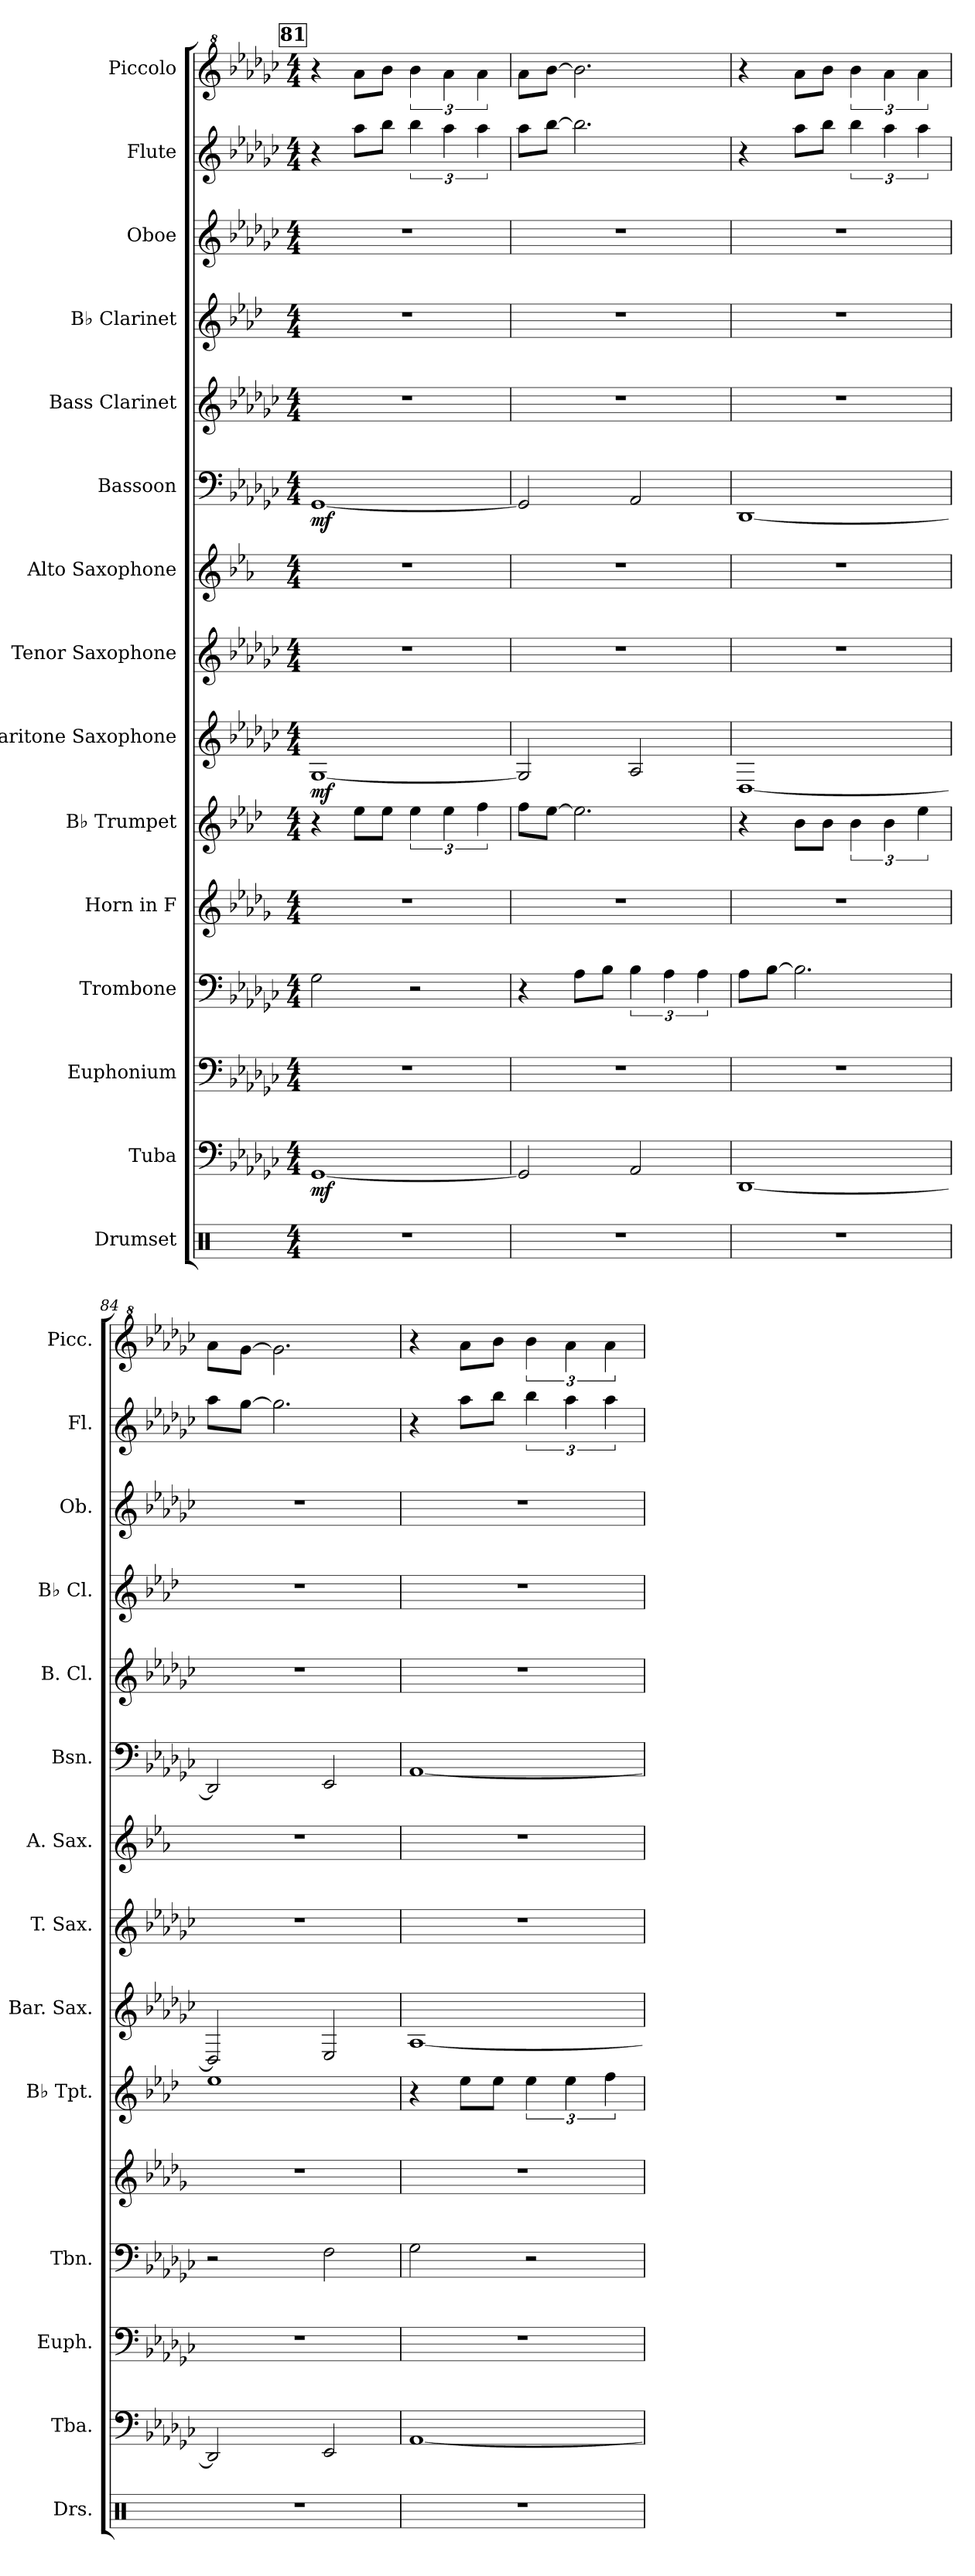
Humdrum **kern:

**kern	**kern	**dynam	**kern	**kern	**kern	**kern	**kern	**dynam	**kern	**kern	**kern	**dynam	**kern	**kern	**kern	**kern	**kern
*part15	*part14	*part14	*part13	*part12	*part11	*part10	*part9	*part9	*part8	*part7	*part6	*part6	*part5	*part4	*part3	*part2	*part1
*staff15	*staff14	*staff14	*staff13	*staff12	*staff11	*staff10	*staff9	*staff9	*staff8	*staff7	*staff6	*staff6	*staff5	*staff4	*staff3	*staff2	*staff1
*I"Drumset	*I"Tuba	*	*I"Euphonium	*I"Trombone	*I"Horn in F	*I"B♭ Trumpet	*I"Baritone Saxophone	*	*I"Tenor Saxophone	*I"Alto Saxophone	*I"Bassoon	*	*I"Bass Clarinet	*I"B♭ Clarinet	*I"Oboe	*I"Flute	*I"Piccolo
*I'Drs.	*I'Tba.	*	*I'Euph.	*I'Tbn.	*	*I'B♭ Tpt.	*I'Bar. Sax.	*	*I'T. Sax.	*I'A. Sax.	*I'Bsn.	*	*I'B. Cl.	*I'B♭ Cl.	*I'Ob.	*I'Fl.	*I'Picc.
*clefX	*clefF4	*	*clefF4	*clefF4	*clefG2	*clefG2	*clefG2	*	*clefG2	*clefG2	*clefF4	*	*clefG2	*clefG2	*clefG2	*clefG2	*clefG^2
*	*	*	*	*	*ITrd4c7	*ITrd1c2	*ITrd12c21	*	*ITrd8c14	*ITrd5c9	*	*	*ITrd8c14	*ITrd1c2	*	*	*ITrd-7c-12
*k[]	*k[b-e-a-d-g-c-]	*	*k[b-e-a-d-g-c-]	*k[b-e-a-d-g-c-]	*k[b-e-a-d-g-c-]	*k[b-e-a-d-g-c-]	*k[b-e-a-d-g-c-]	*	*k[b-e-a-d-g-c-]	*k[b-e-a-d-g-c-]	*k[b-e-a-d-g-c-]	*	*k[b-e-a-d-g-c-]	*k[b-e-a-d-g-c-]	*k[b-e-a-d-g-c-]	*k[b-e-a-d-g-c-]	*k[b-e-a-d-g-c-]
*M4/4	*M4/4	*	*M4/4	*M4/4	*M4/4	*M4/4	*M4/4	*	*M4/4	*M4/4	*M4/4	*	*M4/4	*M4/4	*M4/4	*M4/4	*M4/4
!!LO:REH:place=s1:a:B:fs=14:t=81
=81	=81	=81	=81	=81	=81	=81	=81	=81	=81	=81	=81	=81	=81	=81	=81	=81	=81
!	!	!LO:DY:b	!	!	!	!	!	!LO:DY:b	!	!	!	!LO:DY:b	!	!	!	!	!
1r	[1GG-	mf	1r	2G-\	1r	4r	[1GG-	mf	1r	1r	[1GG-	mf	1r	1r	1r	4r	4r
.	.	.	.	.	.	8dd-\L	.	.	.	.	.	.	.	.	.	8aa-\L	8aaa-\L
.	.	.	.	.	.	8dd-\J	.	.	.	.	.	.	.	.	.	8bb-\J	8bbb-\J
.	.	.	.	2r	.	6dd-\	.	.	.	.	.	.	.	.	.	6bb-\	6bbb-\
.	.	.	.	.	.	6dd-\	.	.	.	.	.	.	.	.	.	6aa-\	6aaa-\
.	.	.	.	.	.	6ee-\	.	.	.	.	.	.	.	.	.	6aa-\	6aaa-\
=82	=82	=82	=82	=82	=82	=82	=82	=82	=82	=82	=82	=82	=82	=82	=82	=82	=82
1r	2GG-/]	.	1r	4r	1r	8ee-\L	2GG-/]	.	1r	1r	2GG-/]	.	1r	1r	1r	8aa-\L	8aaa-\L
.	.	.	.	.	.	[8dd-\J	.	.	.	.	.	.	.	.	.	[8bb-\J	[8bbb-\J
.	.	.	.	8A-\L	.	2.dd-\]	.	.	.	.	.	.	.	.	.	2.bb-\]	2.bbb-\]
.	.	.	.	8B-\J	.	.	.	.	.	.	.	.	.	.	.	.	.
.	2AA-/	.	.	6B-\	.	.	2AA-/	.	.	.	2AA-/	.	.	.	.	.	.
.	.	.	.	6A-\	.	.	.	.	.	.	.	.	.	.	.	.	.
.	.	.	.	6A-\	.	.	.	.	.	.	.	.	.	.	.	.	.
=83	=83	=83	=83	=83	=83	=83	=83	=83	=83	=83	=83	=83	=83	=83	=83	=83	=83
1r	[1DD-	.	1r	8A-\L	1r	4r	[1DD-	.	1r	1r	[1DD-	.	1r	1r	1r	4r	4r
.	.	.	.	[8B-\J	.	.	.	.	.	.	.	.	.	.	.	.	.
.	.	.	.	2.B-\]	.	8a-\L	.	.	.	.	.	.	.	.	.	8aa-\L	8aaa-\L
.	.	.	.	.	.	8a-\J	.	.	.	.	.	.	.	.	.	8bb-\J	8bbb-\J
.	.	.	.	.	.	6a-\	.	.	.	.	.	.	.	.	.	6bb-\	6bbb-\
.	.	.	.	.	.	6a-\	.	.	.	.	.	.	.	.	.	6aa-\	6aaa-\
.	.	.	.	.	.	6dd-\	.	.	.	.	.	.	.	.	.	6aa-\	6aaa-\
=84	=84	=84	=84	=84	=84	=84	=84	=84	=84	=84	=84	=84	=84	=84	=84	=84	=84
1r	2DD-/]	.	1r	2r	1r	1dd-	2DD-/]	.	1r	1r	2DD-/]	.	1r	1r	1r	8aa-\L	8aaa-\L
.	.	.	.	.	.	.	.	.	.	.	.	.	.	.	.	[8gg-\J	[8ggg-\J
.	.	.	.	.	.	.	.	.	.	.	.	.	.	.	.	2.gg-\]	2.ggg-\]
.	2EE-/	.	.	2F\	.	.	2EE-/	.	.	.	2EE-/	.	.	.	.	.	.
!!LO:PB:g=z
=85	=85	=85	=85	=85	=85	=85	=85	=85	=85	=85	=85	=85	=85	=85	=85	=85	=85
1r	[1AA-	.	1r	2G-\	1r	4r	[1AA-	.	1r	1r	[1AA-	.	1r	1r	1r	4r	4r
.	.	.	.	.	.	8dd-\L	.	.	.	.	.	.	.	.	.	8aa-\L	8aaa-\L
.	.	.	.	.	.	8dd-\J	.	.	.	.	.	.	.	.	.	8bb-\J	8bbb-\J
.	.	.	.	2r	.	6dd-\	.	.	.	.	.	.	.	.	.	6bb-\	6bbb-\
.	.	.	.	.	.	6dd-\	.	.	.	.	.	.	.	.	.	6aa-\	6aaa-\
.	.	.	.	.	.	6ee-\	.	.	.	.	.	.	.	.	.	6aa-\	6aaa-\
=	=	=	=	=	=	=	=	=	=	=	=	=	=	=	=	=	=
*-	*-	*-	*-	*-	*-	*-	*-	*-	*-	*-	*-	*-	*-	*-	*-	*-	*-
